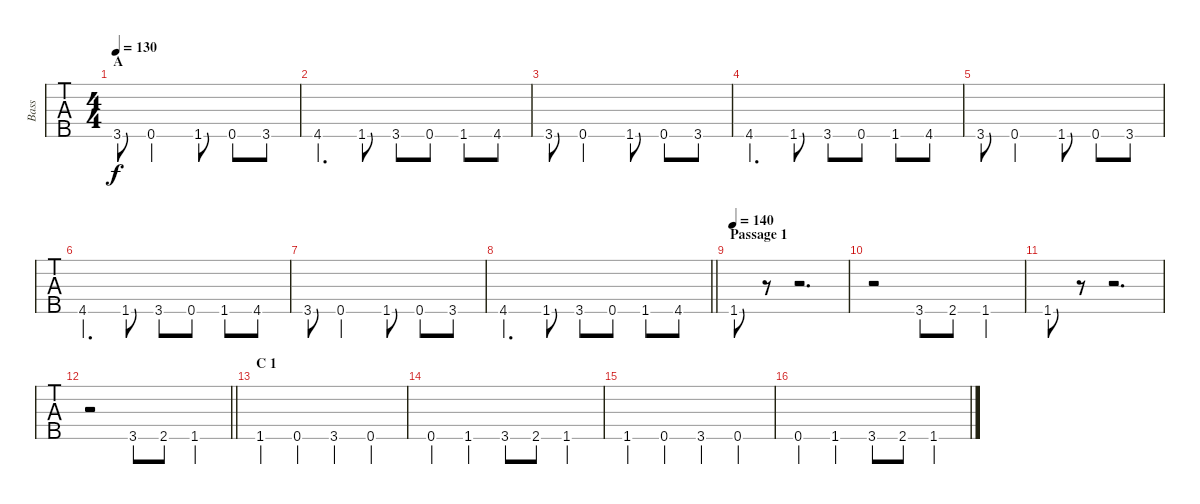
\track ("Bass" "Bass") {instrument electricbasspick}
\staff {tabs}
\tuning (Eb2 Bb1 F1 C1 G0) {hide}
\ts (4 4)
\section ("" "A")
\tempo 130
\clef f4
\ks c
3.5.8{dy f} 0.5.2 1.5.8 0.5.8 3.5.8 |
4.5.4{d} 1.5.8 3.5.8 0.5.8 1.5.8 4.5.8 |
3.5.8 0.5.2 1.5.8 0.5.8 3.5.8 |
4.5.4{d} 1.5.8 3.5.8 0.5.8 1.5.8 4.5.8 |
3.5.8 0.5.2 1.5.8 0.5.8 3.5.8 |
4.5.4{d} 1.5.8 3.5.8 0.5.8 1.5.8 4.5.8 |
3.5.8 0.5.2 1.5.8 0.5.8 3.5.8 |
\barLineRight lightlight
4.5.4{d} 1.5.8 3.5.8 0.5.8 1.5.8 4.5.8 |
\section ("" "Passage 1")
\tempo 140
1.5.8 r.8 r.2{d} |
r.2 3.5.8 2.5.8 1.5.4 |
1.5.8 r.8 r.2{d} |
\barLineRight lightlight
r.2 3.5.8 2.5.8 1.5.4 |
\section ("" "C 1")
1.5.4 0.5.4 3.5.4 0.5.4 |
0.5.4 1.5.4 3.5.8 2.5.8 1.5.4 |
1.5.4 0.5.4 3.5.4 0.5.4 |
0.5.4 1.5.4 3.5.8 2.5.8 1.5.4
